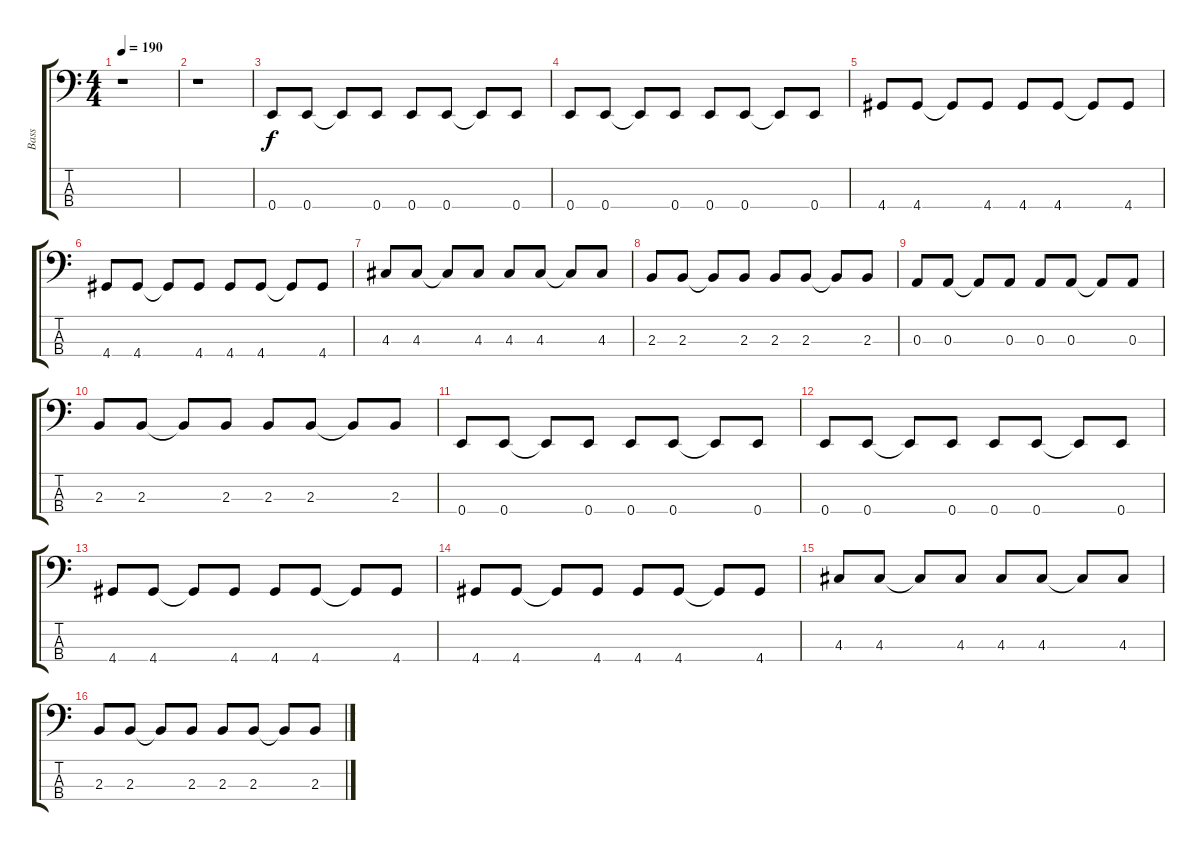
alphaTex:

\track ("Bass" "Bass") {instrument electricbasspick}
\staff {score tabs}
\tuning (G2 D2 A1 E1) {hide}
\ts (4 4)
\tempo 190
\clef f4
\ks c
r.1{dy f} |
r.1 |
0.4.8 0.4.8 0.4{t}.8 0.4.8 0.4.8 0.4.8 0.4{t}.8 0.4.8 |
0.4.8 0.4.8 0.4{t}.8 0.4.8 0.4.8 0.4.8 0.4{t}.8 0.4.8 |
4.4.8 4.4.8 4.4{t}.8 4.4.8 4.4.8 4.4.8 4.4{t}.8 4.4.8 |
4.4.8 4.4.8 4.4{t}.8 4.4.8 4.4.8 4.4.8 4.4{t}.8 4.4.8 |
4.3.8 4.3.8 4.3{t}.8 4.3.8 4.3.8 4.3.8 4.3{t}.8 4.3.8 |
2.3.8 2.3.8 2.3{t}.8 2.3.8 2.3.8 2.3.8 2.3{t}.8 2.3.8 |
0.3.8 0.3.8 0.3{t}.8 0.3.8 0.3.8 0.3.8 0.3{t}.8 0.3.8 |
2.3.8 2.3.8 2.3{t}.8 2.3.8 2.3.8 2.3.8 2.3{t}.8 2.3.8 |
0.4.8 0.4.8 0.4{t}.8 0.4.8 0.4.8 0.4.8 0.4{t}.8 0.4.8 |
0.4.8 0.4.8 0.4{t}.8 0.4.8 0.4.8 0.4.8 0.4{t}.8 0.4.8 |
4.4.8 4.4.8 4.4{t}.8 4.4.8 4.4.8 4.4.8 4.4{t}.8 4.4.8 |
4.4.8 4.4.8 4.4{t}.8 4.4.8 4.4.8 4.4.8 4.4{t}.8 4.4.8 |
4.3.8 4.3.8 4.3{t}.8 4.3.8 4.3.8 4.3.8 4.3{t}.8 4.3.8 |
2.3.8 2.3.8 2.3{t}.8 2.3.8 2.3.8 2.3.8 2.3{t}.8 2.3.8
